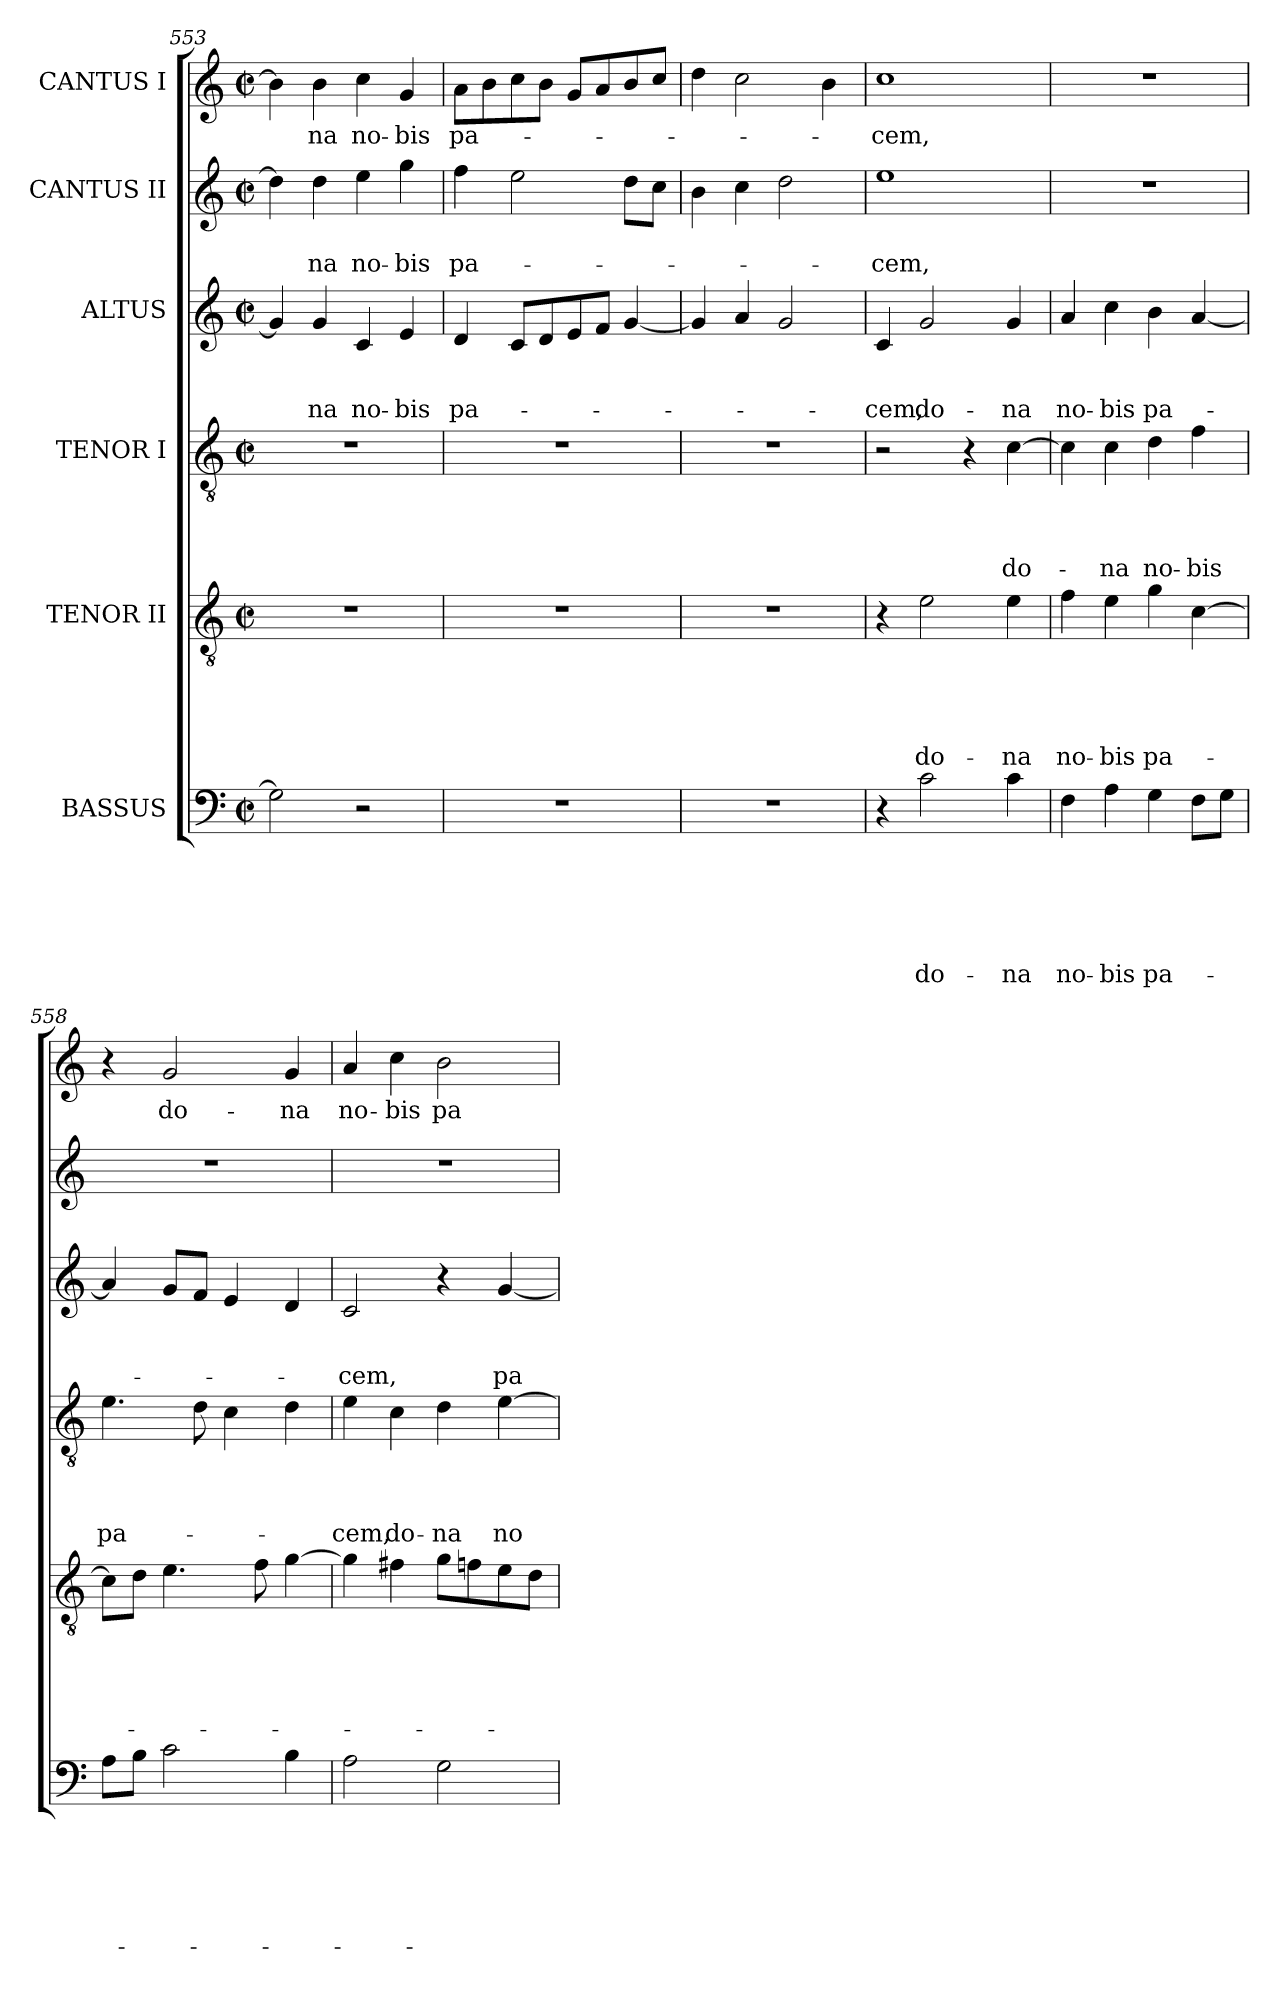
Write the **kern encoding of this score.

**kern	**text	**text	**text	**text	**text	**text	**kern	**text	**text	**text	**text	**text	**kern	**text	**text	**text	**text	**kern	**text	**text	**text	**kern	**text	**text	**kern	**text
*part6	*part6	*part6	*part6	*part6	*part6	*part6	*part5	*part5	*part5	*part5	*part5	*part5	*part4	*part4	*part4	*part4	*part4	*part3	*part3	*part3	*part3	*part2	*part2	*part2	*part1	*part1
*staff6	*staff6	*staff6	*staff6	*staff6	*staff6	*staff6	*staff5	*staff5	*staff5	*staff5	*staff5	*staff5	*staff4	*staff4	*staff4	*staff4	*staff4	*staff3	*staff3	*staff3	*staff3	*staff2	*staff2	*staff2	*staff1	*staff1
*I"BASSUS	*	*	*	*	*	*	*I"TENOR II	*	*	*	*	*	*I"TENOR I	*	*	*	*	*I"ALTUS	*	*	*	*I"CANTUS II	*	*	*I"CANTUS I	*
*clefF4	*	*	*	*	*	*	*clefGv2	*	*	*	*	*	*clefGv2	*	*	*	*	*clefG2	*	*	*	*clefG2	*	*	*clefG2	*
*k[]	*	*	*	*	*	*	*k[]	*	*	*	*	*	*k[]	*	*	*	*	*k[]	*	*	*	*k[]	*	*	*k[]	*
*C:	*	*	*	*	*	*	*C:	*	*	*	*	*	*C:	*	*	*	*	*C:	*	*	*	*C:	*	*	*C:	*
*M2/2	*	*	*	*	*	*	*M2/2	*	*	*	*	*	*M2/2	*	*	*	*	*M2/2	*	*	*	*M2/2	*	*	*M2/2	*
*met(c|)	*	*	*	*	*	*	*met(c|)	*	*	*	*	*	*met(c|)	*	*	*	*	*met(c|)	*	*	*	*met(c|)	*	*	*met(c|)	*
=553	=553	=553	=553	=553	=553	=553	=553	=553	=553	=553	=553	=553	=553	=553	=553	=553	=553	=553	=553	=553	=553	=553	=553	=553	=553	=553
2G\]	.	.	.	.	.	.	1r	.	.	.	.	.	1r	.	.	.	.	4g/]	.	.	.	4dd\]	.	.	4b\]	.
.	.	.	.	.	.	.	.	.	.	.	.	.	.	.	.	.	.	4g/	.	.	-na	4dd\	.	-na	4b\	-na
2r	.	.	.	.	.	.	.	.	.	.	.	.	.	.	.	.	.	4c/	.	.	no-	4ee\	.	no-	4cc\	no-
.	.	.	.	.	.	.	.	.	.	.	.	.	.	.	.	.	.	4e/	.	.	-bis	4gg\	.	-bis	4g/	-bis
=554	=554	=554	=554	=554	=554	=554	=554	=554	=554	=554	=554	=554	=554	=554	=554	=554	=554	=554	=554	=554	=554	=554	=554	=554	=554	=554
1r	.	.	.	.	.	.	1r	.	.	.	.	.	1r	.	.	.	.	4d/	.	.	pa-	4ff\	.	pa-	8a\L	pa-
.	.	.	.	.	.	.	.	.	.	.	.	.	.	.	.	.	.	.	.	.	.	.	.	.	8b\	.
.	.	.	.	.	.	.	.	.	.	.	.	.	.	.	.	.	.	8c/L	.	.	.	2ee\	.	.	8cc\	.
.	.	.	.	.	.	.	.	.	.	.	.	.	.	.	.	.	.	8d/	.	.	.	.	.	.	8b\J	.
.	.	.	.	.	.	.	.	.	.	.	.	.	.	.	.	.	.	8e/	.	.	.	.	.	.	8g/L	.
.	.	.	.	.	.	.	.	.	.	.	.	.	.	.	.	.	.	8f/J	.	.	.	.	.	.	8a/	.
.	.	.	.	.	.	.	.	.	.	.	.	.	.	.	.	.	.	[4g/	.	.	.	8dd\L	.	.	8b/	.
.	.	.	.	.	.	.	.	.	.	.	.	.	.	.	.	.	.	.	.	.	.	8cc\J	.	.	8cc/J	.
=555	=555	=555	=555	=555	=555	=555	=555	=555	=555	=555	=555	=555	=555	=555	=555	=555	=555	=555	=555	=555	=555	=555	=555	=555	=555	=555
1r	.	.	.	.	.	.	1r	.	.	.	.	.	1r	.	.	.	.	4g/]	.	.	.	4b\	.	.	4dd\	.
.	.	.	.	.	.	.	.	.	.	.	.	.	.	.	.	.	.	4a/	.	.	.	4cc\	.	.	2cc\	.
.	.	.	.	.	.	.	.	.	.	.	.	.	.	.	.	.	.	2g/	.	.	.	2dd\	.	.	.	.
.	.	.	.	.	.	.	.	.	.	.	.	.	.	.	.	.	.	.	.	.	.	.	.	.	4b\	.
!!LO:LB:g=z
=556	=556	=556	=556	=556	=556	=556	=556	=556	=556	=556	=556	=556	=556	=556	=556	=556	=556	=556	=556	=556	=556	=556	=556	=556	=556	=556
4r	.	.	.	.	.	.	4r	.	.	.	.	.	2r	.	.	.	.	4c/	.	.	-cem,	1ee	.	-cem,	1cc	-cem,
2c\	.	.	.	.	.	do-	2e\	.	.	.	.	do-	.	.	.	.	.	2g/	.	.	do-	.	.	.	.	.
.	.	.	.	.	.	.	.	.	.	.	.	.	4r	.	.	.	.	.	.	.	.	.	.	.	.	.
4c\	.	.	.	.	.	-na	4e\	.	.	.	.	-na	[4c\	.	.	.	do-	4g/	.	.	-na	.	.	.	.	.
=557	=557	=557	=557	=557	=557	=557	=557	=557	=557	=557	=557	=557	=557	=557	=557	=557	=557	=557	=557	=557	=557	=557	=557	=557	=557	=557
4F\	.	.	.	.	.	no-	4f\	.	.	.	.	no-	4c\]	.	.	.	.	4a/	.	.	no-	1r	.	.	1r	.
4A\	.	.	.	.	.	-bis	4e\	.	.	.	.	-bis	4c\	.	.	.	-na	4cc\	.	.	-bis	.	.	.	.	.
4G\	.	.	.	.	.	pa-	4g\	.	.	.	.	pa-	4d\	.	.	.	no-	4b\	.	.	pa-	.	.	.	.	.
8F\L	.	.	.	.	.	.	[4c\	.	.	.	.	.	4f\	.	.	.	-bis	[4a/	.	.	.	.	.	.	.	.
8G\J	.	.	.	.	.	.	.	.	.	.	.	.	.	.	.	.	.	.	.	.	.	.	.	.	.	.
=558	=558	=558	=558	=558	=558	=558	=558	=558	=558	=558	=558	=558	=558	=558	=558	=558	=558	=558	=558	=558	=558	=558	=558	=558	=558	=558
8A\L	.	.	.	.	.	.	8c\L]	.	.	.	.	.	4.e\	.	.	.	pa-	4a/]	.	.	.	1r	.	.	4r	.
8B\J	.	.	.	.	.	.	8d\J	.	.	.	.	.	.	.	.	.	.	.	.	.	.	.	.	.	.	.
2c\	.	.	.	.	.	.	4.e\	.	.	.	.	.	.	.	.	.	.	8g/L	.	.	.	.	.	.	2g/	do-
.	.	.	.	.	.	.	.	.	.	.	.	.	8d\	.	.	.	.	8f/J	.	.	.	.	.	.	.	.
.	.	.	.	.	.	.	.	.	.	.	.	.	4c\	.	.	.	.	4e/	.	.	.	.	.	.	.	.
.	.	.	.	.	.	.	8f\	.	.	.	.	.	.	.	.	.	.	.	.	.	.	.	.	.	.	.
4B\	.	.	.	.	.	.	[4g\	.	.	.	.	.	4d\	.	.	.	.	4d/	.	.	.	.	.	.	4g/	-na
=559	=559	=559	=559	=559	=559	=559	=559	=559	=559	=559	=559	=559	=559	=559	=559	=559	=559	=559	=559	=559	=559	=559	=559	=559	=559	=559
2A\	.	.	.	.	.	.	4g\]	.	.	.	.	.	4e\	.	.	.	-cem,	2c/	.	.	-cem,	1r	.	.	4a/	no-
.	.	.	.	.	.	.	4f#\	.	.	.	.	.	4c\	.	.	.	do-	.	.	.	.	.	.	.	4cc\	-bis
2G\	.	.	.	.	.	.	8g\L	.	.	.	.	.	4d\	.	.	.	-na	4r	.	.	.	.	.	.	2b\	pa-
.	.	.	.	.	.	.	8f\	.	.	.	.	.	.	.	.	.	.	.	.	.	.	.	.	.	.	.
.	.	.	.	.	.	.	8e\	.	.	.	.	.	[4e\	.	.	.	no-	[4g/	.	.	pa-	.	.	.	.	.
.	.	.	.	.	.	.	8d\J	.	.	.	.	.	.	.	.	.	.	.	.	.	.	.	.	.	.	.
=	=	=	=	=	=	=	=	=	=	=	=	=	=	=	=	=	=	=	=	=	=	=	=	=	=	=
*-	*-	*-	*-	*-	*-	*-	*-	*-	*-	*-	*-	*-	*-	*-	*-	*-	*-	*-	*-	*-	*-	*-	*-	*-	*-	*-
